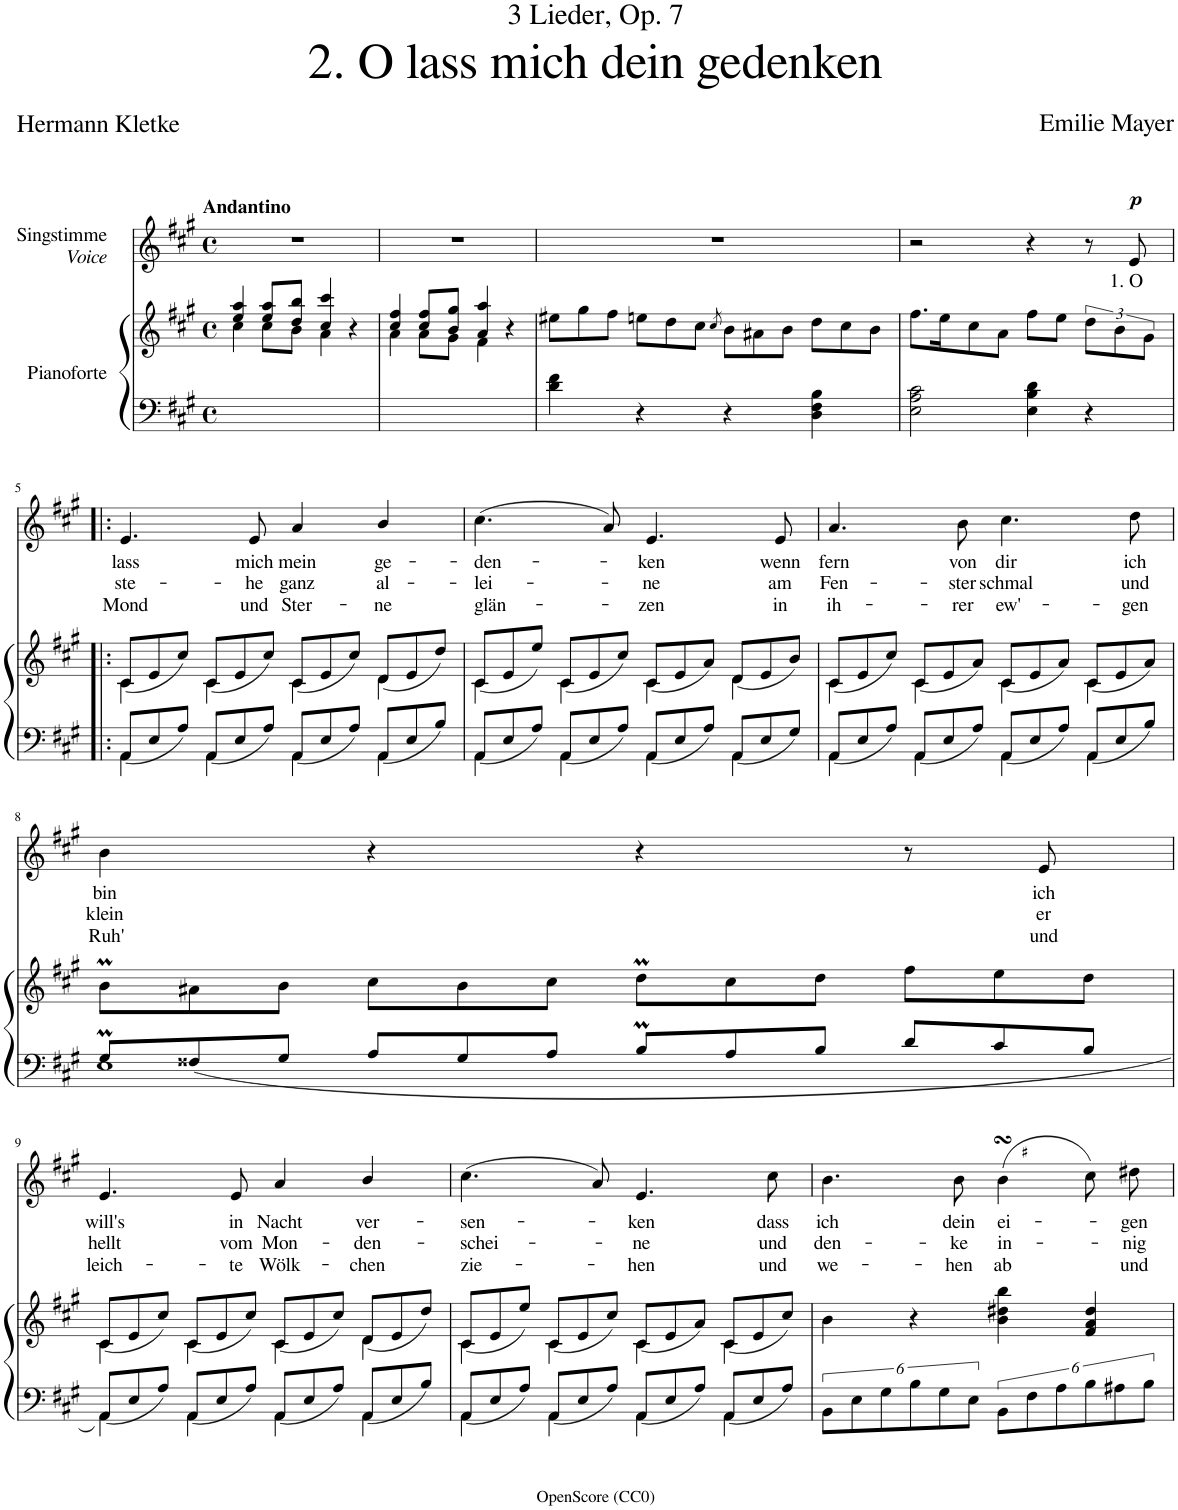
**kern	**kern	**kern	**text	**text	**text	**dynam
*part2	*part2	*part1	*part1	*part1	*part1	*part1
*staff3	*staff2	*staff1	*staff1	*staff1	*staff1	*staff1
*I"Pianoforte	*	*I"Singstimme Voice	*	*	*	*
*I'Pno	*	*	*	*	*	*
*clefF4	*clefG2	*clefG2	*	*	*	*
*k[f#c#g#]	*k[f#c#g#]	*k[f#c#g#]	*	*	*	*
*M4/4	*M4/4	*M4/4	*	*	*	*
*met(c)	*met(c)	*met(c)	*	*	*	*
=1	=1	=1	=1	=1	=1	=1
*	*^	*	*	*	*	*
!	!	!	!LO:TX:a:B:t=Andantino	!	!	!	!
2.ryy	4ee/ 4aa/	4cc#\	1r	.	.	.	.
.	8ee/ 8aa/L	8cc#\L	.	.	.	.	.
.	8dd/ 8bb/J	8b\J	.	.	.	.	.
.	4cc#/ 4ccc#/	4a\	.	.	.	.	.
4ryy	4r	4ryy	.	.	.	.	.
=2	=2	=2	=2	=2	=2	=2	=2
2.ryy	4cc#/ 4ff#/	4a\	1r	.	.	.	.
.	8cc#/ 8ff#/L	8a\L	.	.	.	.	.
.	8b/ 8gg#/J	8g#\J	.	.	.	.	.
.	4a/ 4aa/	4f#\	.	.	.	.	.
4ryy	4r	4ryy	.	.	.	.	.
*	*v	*v	*	*	*	*	*
=3	=3	=3	=3	=3	=3	=3
*	*Xbrackettup	*	*	*	*	*
4d\ 4f#\	12ee#X\L	1r	.	.	.	.
.	12gg#\	.	.	.	.	.
.	12ff#\J	.	.	.	.	.
4r	12een\L	.	.	.	.	.
.	12dd\	.	.	.	.	.
.	12cc#\J	.	.	.	.	.
.	8qcc#/	.	.	.	.	.
4r	12b\L	.	.	.	.	.
.	12a#X\	.	.	.	.	.
.	12b\J	.	.	.	.	.
4D\ 4F#\ 4B\	12dd\L	.	.	.	.	.
.	12cc#\	.	.	.	.	.
.	12b\J	.	.	.	.	.
=4	=4	=4	=4	=4	=4	=4
2E\ 2A\ 2c#\	8.ff#\L	2r	.	.	.	.
.	16ee\K	.	.	.	.	.
.	8cc#\	.	.	.	.	.
.	8a\J	.	.	.	.	.
4E\ 4B\ 4d\	8ff#\L	4r	.	.	.	.
.	8ee\J	.	.	.	.	.
*	*brackettup	*	*	*	*	*
4r	12dd\L	8r	.	.	.	.
.	12b\	.	.	.	.	.
!	!	!	!LO:LY:b	!	!	!LO:DY:a
.	.	8e/	1. O	.	.	p
.	12g#\J	.	.	.	.	.
!!LO:LB:g=z
=5!|:	=5!|:	=5!|:	=5!|:	=5!|:	=5!|:	=5!|:
*Xbrackettup	*Xbrackettup	*	*	*	*	*
*^	*^	*	*	*	*	*
!	!	!	!	!	!LO:LY:b	!LO:LY:b	!LO:LY:b	!
12AA/L	4AA\	(<12c#/L	4c#\	4.e/	lass	ste-	Mond	.
12E/	.	12e/	.	.	.	.	.	.
12A/J	.	12cc#/J)	.	.	.	.	.	.
12AA/L	4AA\	(<12c#/L	4c#\	.	.	.	.	.
12E/	.	12e/	.	.	.	.	.	.
!	!	!	!	!	!LO:LY:b	!LO:LY:b	!LO:LY:b	!
.	.	.	.	8e/	mich	-he	und	.
12A/J	.	12cc#/J)	.	.	.	.	.	.
!	!	!	!	!	!LO:LY:b	!LO:LY:b	!LO:LY:b	!
12AA/L	4AA\	(<12c#/L	4c#\	4a/	mein	ganz	Ster-	.
12E/	.	12e/	.	.	.	.	.	.
12A/J	.	12cc#/J)	.	.	.	.	.	.
!	!	!	!	!	!LO:LY:b	!LO:LY:b	!LO:LY:b	!
12AA/L	4AA\	(<12d/L	4d\	4b/	ge-	al-	-ne	.
12E/	.	12e/	.	.	.	.	.	.
12B/J	.	12dd/J)	.	.	.	.	.	.
=6	=6	=6	=6	=6	=6	=6	=6	=6
!	!	!	!	!	!LO:LY:b	!LO:LY:b	!LO:LY:b	!
12AA/L	4AA\	(<12c#/L	4c#\	(4.cc#\	-den-	-lei-	glän-	.
12E/	.	12e/	.	.	.	.	.	.
12A/J	.	12ee/J)	.	.	.	.	.	.
12AA/L	4AA\	(<12c#/L	4c#\	.	.	.	.	.
12E/	.	12e/	.	.	.	.	.	.
.	.	.	.	8a/)	.	.	.	.
12A/J	.	12cc#/J)	.	.	.	.	.	.
!	!	!	!	!	!LO:LY:b	!LO:LY:b	!LO:LY:b	!
12AA/L	4AA\	(<12c#/L	4c#\	4.e/	-ken	-ne	-zen	.
12E/	.	12e/	.	.	.	.	.	.
12A/J	.	12a/J)	.	.	.	.	.	.
12AA/L	4AA\	(<12d/L	4d\	.	.	.	.	.
12E/	.	12e/	.	.	.	.	.	.
!	!	!	!	!	!LO:LY:b	!LO:LY:b	!LO:LY:b	!
.	.	.	.	8e/	wenn	am	in	.
12G#/J	.	12b/J)	.	.	.	.	.	.
=7	=7	=7	=7	=7	=7	=7	=7	=7
!	!	!	!	!	!LO:LY:b	!LO:LY:b	!LO:LY:b	!
12AA/L	4AA\	(<12c#/L	4c#\	4.a/	fern	Fen-	ih-	.
12E/	.	12e/	.	.	.	.	.	.
12A/J	.	12cc#/J)	.	.	.	.	.	.
12AA/L	4AA\	(<12c#/L	4c#\	.	.	.	.	.
12E/	.	12e/	.	.	.	.	.	.
!	!	!	!	!	!LO:LY:b	!LO:LY:b	!LO:LY:b	!
.	.	.	.	8b\	von	-ster	-rer	.
12A/J	.	12a/J)	.	.	.	.	.	.
!	!	!	!	!	!LO:LY:b	!LO:LY:b	!LO:LY:b	!
12AA/L	4AA\	(<12c#/L	4c#\	4.cc#\	dir	schmal	ew'-	.
12E/	.	12e/	.	.	.	.	.	.
12A/J	.	12a/J)	.	.	.	.	.	.
12AA/L	4AA\	(<12c#/L	4c#\	.	.	.	.	.
12E/	.	12e/	.	.	.	.	.	.
!	!	!	!	!	!LO:LY:b	!LO:LY:b	!LO:LY:b	!
.	.	.	.	8dd\	ich	und	-gen	.
12B/J	.	12a/J)	.	.	.	.	.	.
*	*	*v	*v	*	*	*	*	*
!!LO:LB:g=z
=8	=8	=8	=8	=8	=8	=8	=8
!	!	!	!	!LO:LY:b	!LO:LY:b	!LO:LY:b	!
12G#m/L	1E	12bM\L	4b\	bin	klein	Ruh'	.
12F##X/	.	12a#X\	.	.	.	.	.
12G#/J	.	12b\J	.	.	.	.	.
12A/L	.	12cc#\L	4r	.	.	.	.
12G#/	.	12b\	.	.	.	.	.
12A/J	.	12cc#\J	.	.	.	.	.
12BM/L	.	12ddM\L	4r	.	.	.	.
12A/	.	12cc#\	.	.	.	.	.
12B/J	.	12dd\J	.	.	.	.	.
12d/L	.	12ff#\L	8r	.	.	.	.
12c#/	.	12ee\	.	.	.	.	.
!	!	!	!	!LO:LY:b	!LO:LY:b	!LO:LY:b	!
.	.	.	8e/	ich	er	und	.
12B/J	.	12dd\J	.	.	.	.	.
!!LO:LB:g=z
=9	=9	=9	=9	=9	=9	=9	=9
*	*	*^	*	*	*	*	*
!	!	!	!	!	!LO:LY:b	!LO:LY:b	!LO:LY:b	!
12AA/L	4AA\	(<12c#/L	4c#\	4.e/	will's	hellt	leich-	.
12E/	.	12e/	.	.	.	.	.	.
12A/J	.	12cc#/J)	.	.	.	.	.	.
12AA/L	4AA\	(<12c#/L	4c#\	.	.	.	.	.
12E/	.	12e/	.	.	.	.	.	.
!	!	!	!	!	!LO:LY:b	!LO:LY:b	!LO:LY:b	!
.	.	.	.	8e/	in	vom	-te	.
12A/J	.	12cc#/J)	.	.	.	.	.	.
!	!	!	!	!	!LO:LY:b	!LO:LY:b	!LO:LY:b	!
12AA/L	4AA\	(<12c#/L	4c#\	4a/	Nacht	Mon-	Wölk-	.
12E/	.	12e/	.	.	.	.	.	.
12A/J	.	12cc#/J)	.	.	.	.	.	.
!	!	!	!	!	!LO:LY:b	!LO:LY:b	!LO:LY:b	!
12AA/L	4AA\	(<12d/L	4d\	4b/	ver-	-den-	-chen	.
12E/	.	12e/	.	.	.	.	.	.
12B/J	.	12dd/J)	.	.	.	.	.	.
=10	=10	=10	=10	=10	=10	=10	=10	=10
!	!	!	!	!	!LO:LY:b	!LO:LY:b	!LO:LY:b	!
12AA/L	4AA\	(<12c#/L	4c#\	(4.cc#\	-sen-	-schei-	zie-	.
12E/	.	12e/	.	.	.	.	.	.
12A/J	.	12ee/J)	.	.	.	.	.	.
12AA/L	4AA\	(<12c#/L	4c#\	.	.	.	.	.
12E/	.	12e/	.	.	.	.	.	.
.	.	.	.	8a/)	.	.	.	.
12A/J	.	12cc#/J)	.	.	.	.	.	.
!	!	!	!	!	!LO:LY:b	!LO:LY:b	!LO:LY:b	!
12AA/L	4AA\	(<12c#/L	4c#\	4.e/	-ken	-ne	-hen	.
12E/	.	12e/	.	.	.	.	.	.
12A/J	.	12a/J)	.	.	.	.	.	.
12AA/L	4AA\	(<12c#/L	4c#\	.	.	.	.	.
12E/	.	12e/	.	.	.	.	.	.
!	!	!	!	!	!LO:LY:b	!LO:LY:b	!LO:LY:b	!
.	.	.	.	8cc#\	dass	und	und	.
12A/J	.	12cc#/J)	.	.	.	.	.	.
*v	*v	*	*	*	*	*	*	*
*	*v	*v	*	*	*	*	*
=11	=11	=11	=11	=11	=11	=11
*brackettup	*	*	*	*	*	*
!	!	!	!LO:LY:b	!LO:LY:b	!LO:LY:b	!
12BB\L	4b\	4.b\	ich	den-	we-	.
12E\	.	.	.	.	.	.
12G#\	.	.	.	.	.	.
12B\	4r	.	.	.	.	.
12G#\	.	.	.	.	.	.
!	!	!	!LO:LY:b	!LO:LY:b	!LO:LY:b	!
.	.	8b\	dein	-ke	-hen	.
12E\J	.	.	.	.	.	.
!	!	!	!LO:LY:b	!LO:LY:b	!LO:LY:b	!
12BB\L	4b\ 4dd#X\ 4bb\	(4bsSSS\	ei-	in-	ab	.
12F#\	.	.	.	.	.	.
12A\	.	.	.	.	.	.
12B\	4f#/ 4a/ 4dd#/	8cc#\L)	.	.	.	.
12A#X\	.	.	.	.	.	.
!	!	!	!LO:LY:b	!LO:LY:b	!LO:LY:b	!
.	.	8dd#X\J	-gen	-nig	und	.
12B\J	.	.	.	.	.	.
=	=	=	=	=	=	=
*-	*-	*-	*-	*-	*-	*-
